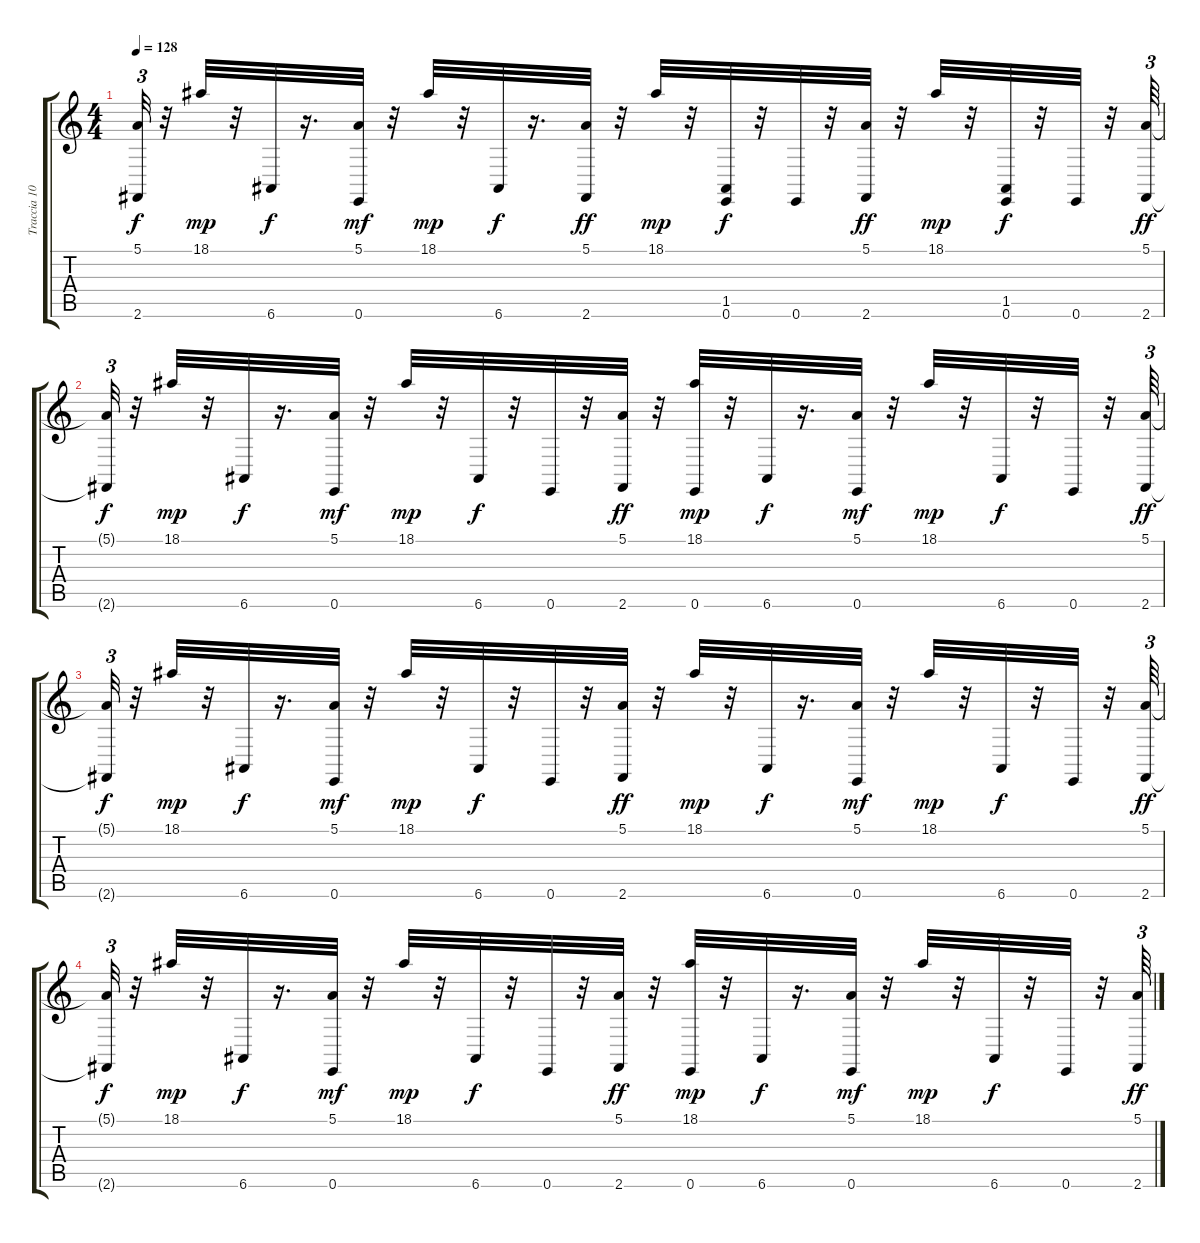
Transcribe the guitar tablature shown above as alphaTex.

\track ("Traccia 10" "Traccia 10") {instrument acousticgrandpiano}
\staff {score tabs}
\tuning (E4 B3 G3 D3 A2 E2) {hide}
\ts (4 4)
\tempo 128
\clef g2
\ks c
(5.1{t} 2.6{t}).32{tu (3 2) dy f} r.32 18.1.32{dy mp} r.32 6.6.32{dy f} r.16{d} (5.1 0.6).32{dy mf} r.32 18.1.32{dy mp} r.32 6.6.32{dy f} r.16{d} (5.1 2.6).32{dy ff} r.32 18.1.32{dy mp} r.32 (1.5 0.6).32{dy f} r.32 0.6.32 r.32 (5.1 2.6).32{dy ff} r.32 18.1.32{dy mp} r.32 (1.5 0.6).32{dy f} r.32 0.6.32 r.32 (5.1 2.6).64{tu (3 2) dy ff} |
(5.1{t} 2.6{t}).32{tu (3 2) dy f} r.32 18.1.32{dy mp} r.32 6.6.32{dy f} r.16{d} (5.1 0.6).32{dy mf} r.32 18.1.32{dy mp} r.32 6.6.32{dy f} r.32 0.6.32 r.32 (5.1 2.6).32{dy ff} r.32 (18.1 0.6).32{dy mp} r.32 6.6.32{dy f} r.16{d} (5.1 0.6).32{dy mf} r.32 18.1.32{dy mp} r.32 6.6.32{dy f} r.32 0.6.32 r.32 (5.1 2.6).64{tu (3 2) dy ff} |
(5.1{t} 2.6{t}).32{tu (3 2) dy f} r.32 18.1.32{dy mp} r.32 6.6.32{dy f} r.16{d} (5.1 0.6).32{dy mf} r.32 18.1.32{dy mp} r.32 6.6.32{dy f} r.32 0.6.32 r.32 (5.1 2.6).32{dy ff} r.32 18.1.32{dy mp} r.32 6.6.32{dy f} r.16{d} (5.1 0.6).32{dy mf} r.32 18.1.32{dy mp} r.32 6.6.32{dy f} r.32 0.6.32 r.32 (5.1 2.6).64{tu (3 2) dy ff} |
(5.1{t} 2.6{t}).32{tu (3 2) dy f} r.32 18.1.32{dy mp} r.32 6.6.32{dy f} r.16{d} (5.1 0.6).32{dy mf} r.32 18.1.32{dy mp} r.32 6.6.32{dy f} r.32 0.6.32 r.32 (5.1 2.6).32{dy ff} r.32 (18.1 0.6).32{dy mp} r.32 6.6.32{dy f} r.16{d} (5.1 0.6).32{dy mf} r.32 18.1.32{dy mp} r.32 6.6.32{dy f} r.32 0.6.32 r.32 (5.1 2.6).64{tu (3 2) dy ff}
